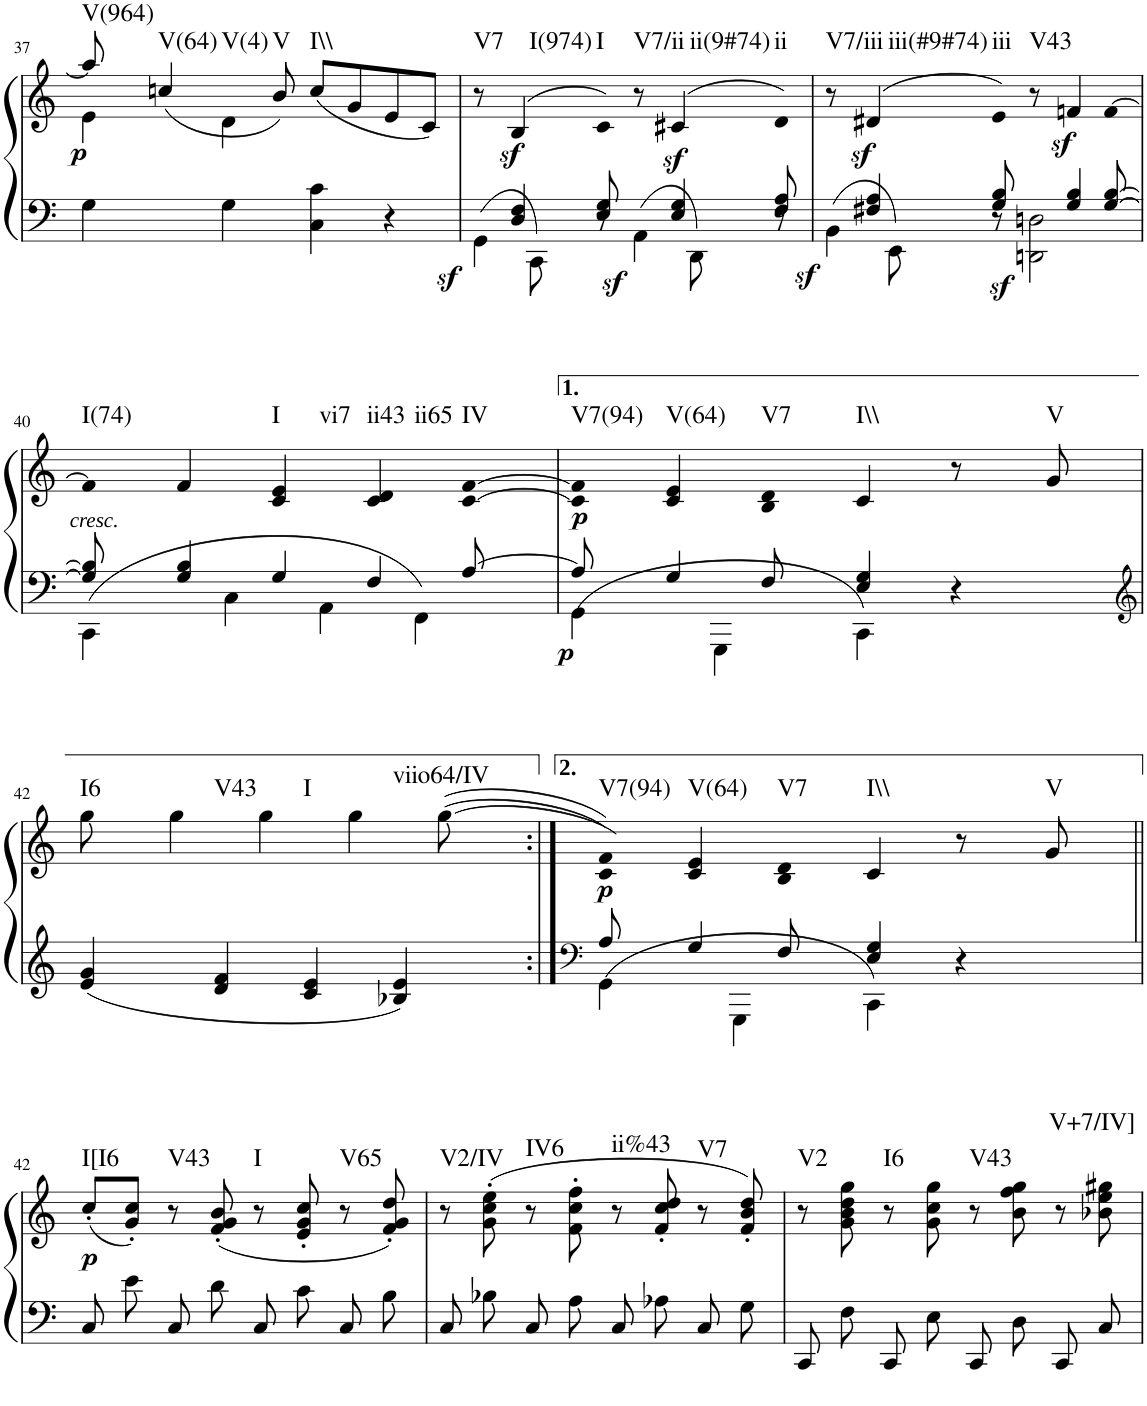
**kern	**kern	**dynam	**harte
*part1	*part1	*part1	*part1
*staff2	*staff1	*staff1/2	*
*I"Piano	*	*	*
*I'Pno	*	*	*
!!LO:PB:g=z
*clefF4	*clefG2	*	*
*k[]	*k[]	*	*
*M4/4	*M4/4	*	*
*met(c|)	*met(c|)	*	*
=37	=37	=37	=37
*^	*^	*	*
!	!	!	!	!LO:DY:b	!LO:H:kt=V(964)
2ryy	4G\	8aa/]	4e\	p	N
!	!	!	!	!	!LO:H:n=1:kt=V(64)
!	!	!	!	!	!LO:H:n=2:kt=V(4)
.	.	(4ccn/	.	.	N N
.	4G\	.	4d\	.	.
!	!	!	!	!	!LO:H:kt=V
.	.	8b/)	.	.	N
!	!	!	!	!	!LO:H:kt=I\\
4C\ 4c\	2ryy	(8cc/L	2ryy	.	N
.	.	8g/	.	.	.
4r	.	8e/	.	.	.
.	.	8c/J)	.	.	.
*	*	*v	*v	*	*
=38	=38	=38	=38	=38
!	!	!	!LO:DY:b=2	!LO:H:kt=V7
8ryy	4GG\	8r	sf	N
!	!	!	!LO:DY:b	!LO:H:kt=I(974)
4D/ 4F/	.	(4B/	sf	N
.	8CC\	.	.	.
!	!	!	!	!LO:H:kt=I
8E/ 8G/	8r	8c)	.	N
!	!	!	!LO:DY:b=2	!LO:H:kt=V7/ii
8ryy	4AA\	8r	sf	N
!	!	!	!LO:DY:b	!LO:H:kt=ii(9#74)
4E/ 4G/	.	(4c#X/	sf	N
.	8DD\	.	.	.
!	!	!	!	!LO:H:kt=ii
8F/ 8A/	8r	8d)	.	N
=39	=39	=39	=39	=39
!	!	!	!LO:DY:b=2	!LO:H:kt=V7/iii
8ryy	4BB\	8r	sf	N
!	!	!	!LO:DY:b	!LO:H:kt=iii(#9#74)
4F#X/ 4A/	.	(4d#X/	sf	N
.	8EE\	.	.	.
!	!	!	!	!LO:H:kt=iii
8G/ 8B/	8r	8e)	.	N
!	!	!	!LO:DY:b=2	!LO:H:kt=V43
8ryy	2DDn\ 2Dn\	8r	sf	N
4G/ 4B/	.	4fnz</	.	.
[8G/ [8B/	.	[8f	.	.
!!LO:LB:g=z
=40	=40	=40	=40	=40
!	!	!	!LO:DY:b	!LO:H:kt=I(74)
8G/] 8B/]	4CC\	8f]	other-dynamics	N
4G/ 4B/	.	4f/	.	.
.	4C\	.	.	.
!	!	!	!	!LO:H:n=1:kt=I
!	!	!	!	!LO:H:n=2:kt=vi7
4G/	.	4c/ 4e/	.	N N
.	4AA\	.	.	.
!	!	!	!	!LO:H:n=1:kt=ii43
!	!	!	!	!LO:H:n=2:kt=ii65
4F/	.	4c/ 4d/	.	N N
.	4FF\	.	.	.
!	!	!	!	!LO:H:kt=IV
[8A/	.	[8c [8f	.	N
=41	=41	=41	=41	=41
!	!	!	!LO:DY:b=2	!
!	!	!	!LO:DY:n=1:b	!LO:H:kt=V7(94)
8A/]	4GG\	8c] 8f]	p p	N
!	!	!	!	!LO:H:kt=V(64)
4G/	.	4c/ 4e/	.	N
.	4GGG\	.	.	.
!	!	!	!	!LO:H:kt=V7
8F/	.	8B 8d	.	N
!	!	!	!	!LO:H:kt=I\\
4E/ 4G/	4CC\	4c/	.	N
4ryy	4r	8r	.	.
!	!	!	!	!LO:H:kt=V
.	.	8g/	.	N
*v	*v	*	*	*
!!LO:LB:g=z
=42	=42	=42	=42
*clefG2	*	*	*
!	!	!	!LO:H:kt=I6
4e/ 4g/	8gg\	.	N
!	!	!	!LO:H:kt=V43
.	4gg\	.	N
4d/ 4f/	.	.	.
!	!	!	!LO:H:kt=I
.	4gg\	.	N
4c/ 4e/	.	.	.
!	!	!	!LO:H:kt=viio64/IV
.	4gg\	.	N
4B-X/ 4e/	.	.	.
.	(((8gg\	.	.
=41:|!	=41:|!	=41:|!	=41:|!
*clefF4	*	*	*
*^	*	*	*
!	!	!	!LO:DY:b	!LO:H:kt=V7(94)
8A/	4GG\	8c 8f)))	p	N
!	!	!	!	!LO:H:kt=V(64)
4G/	.	4c/ 4e/	.	N
.	4GGG\	.	.	.
!	!	!	!	!LO:H:kt=V7
8F/	.	8B 8d	.	N
!	!	!	!	!LO:H:kt=I\\
4E/ 4G/	4CC\	4c/	.	N
4ryy	4r	8r	.	.
!	!	!	!	!LO:H:kt=V
.	.	8g/	.	N
*v	*v	*	*	*
!!LO:LB:g=z
=42||	=42||	=42||	=42||
!	!	!LO:DY:b	!LO:H:kt=I[I6
8C'\L	(8cc'/L	p	N
8e'\J	8g/' 8cc/'J)	.	.
!	!	!	!LO:H:kt=V43
8C'\L	8r	.	N
8d'\J	(8f/' 8g/' 8b/'	.	.
!	!	!	!LO:H:kt=I
8C'\L	8r	.	N
8c'\J	8e/' 8g/' 8cc/'	.	.
!	!	!	!LO:H:kt=V65
8C'\L	8r	.	N
8B'\J	8f/' 8g/' 8dd/')	.	.
=43	=43	=43	=43
!	!	!	!LO:H:kt=V2/IV
8C'\L	8r	.	N
8B-X'\J	(8g\' 8cc\' 8ee\'	.	.
!	!	!	!LO:H:kt=IV6
8C'\L	8r	.	N
8A'\J	8f\' 8cc\' 8ff\'	.	.
!	!	!	!LO:H:kt=ii%43
8C'\L	8r	.	N
8A-X'\J	8f/' 8cc/' 8dd/'	.	.
!	!	!	!LO:H:kt=V7
8C'\L	8r	.	N
8G'\J	8f/' 8b/' 8dd/')	.	.
=44	=44	=44	=44
!	!	!	!LO:H:kt=V2
8CC'/L	8r	.	N
8F'/J	8g\' 8b\' 8dd\' 8gg\'	.	.
!	!	!	!LO:H:kt=I6
8CC'/L	8r	.	N
8E'/J	8g\' 8cc\' 8gg\'	.	.
!	!	!	!LO:H:kt=V43
8CC'/L	8r	.	N
8D'/J	8b\' 8ff\' 8gg\'	.	.
!	!	!	!LO:H:kt=V+7/IV]
8CC'/L	8r	.	N
8C'/J	8b-X\' 8ee\' 8gg#X\'	.	.
=	=	=	=
*-	*-	*-	*-
